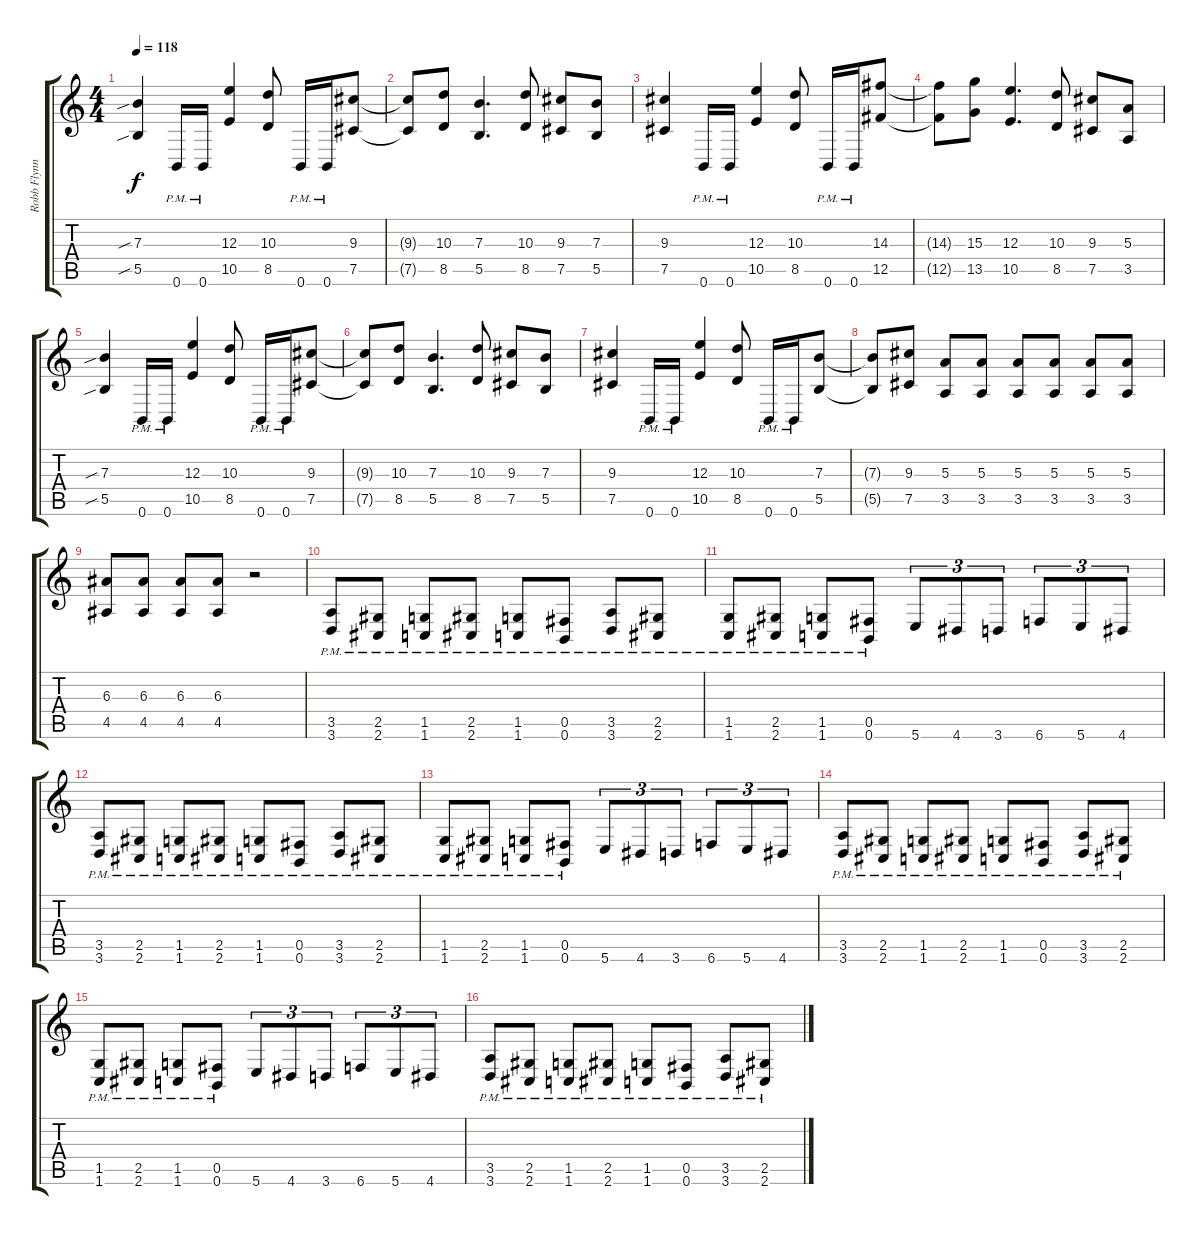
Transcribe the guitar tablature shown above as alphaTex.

\track ("Robb Flynn" "Robb Flynn") {instrument electricguitarclean}
\staff {score tabs}
\tuning (Db4 Ab3 E3 B2 Gb2 B1) {hide}
\ts (4 4)
\tempo 118
\clef g2
\ks c
(7.3{sib} 5.5{sib}).4{dy f} 0.6{pm}.16 0.6{pm}.16 (12.3 10.5).4 (10.3 8.5).8 0.6{pm}.16 0.6{pm}.16 (9.3 7.5).8 |
(9.3{t} 7.5{t}).8 (10.3 8.5).8 (7.3 5.5).4{d} (10.3 8.5).8 (9.3 7.5).8 (7.3 5.5).8 |
(9.3 7.5).4 0.6{pm}.16 0.6{pm}.16 (12.3 10.5).4 (10.3 8.5).8 0.6{pm}.16 0.6{pm}.16 (14.3 12.5).8 |
(14.3{t} 12.5{t}).8 (15.3 13.5).8 (12.3 10.5).4{d} (10.3 8.5).8 (9.3 7.5).8 (5.3 3.5).8 |
(7.3{sib} 5.5{sib}).4{instrument distortionguitar} 0.6{pm}.16 0.6{pm}.16 (12.3 10.5).4 (10.3 8.5).8 0.6{pm}.16 0.6{pm}.16 (9.3 7.5).8 |
(9.3{t} 7.5{t}).8 (10.3 8.5).8 (7.3 5.5).4{d} (10.3 8.5).8 (9.3 7.5).8 (7.3 5.5).8 |
(9.3 7.5).4 0.6{pm}.16 0.6{pm}.16 (12.3 10.5).4 (10.3 8.5).8 0.6{pm}.16 0.6{pm}.16 (7.3 5.5).8 |
(7.3{t} 5.5{t}).8 (9.3 7.5).8 (5.3 3.5).8 (5.3 3.5).8 (5.3 3.5).8 (5.3 3.5).8 (5.3 3.5).8 (5.3 3.5).8 |
(6.3 4.5).8 (6.3 4.5).8 (6.3 4.5).8 (6.3 4.5).8 r.2 |
(3.5{pm} 3.6{pm}).8 (2.5{pm} 2.6{pm}).8 (1.5{pm} 1.6{pm}).8 (2.5{pm} 2.6{pm}).8 (1.5{pm} 1.6{pm}).8 (0.5{pm} 0.6{pm}).8 (3.5{pm} 3.6{pm}).8 (2.5{pm} 2.6{pm}).8 |
(1.5{pm} 1.6{pm}).8 (2.5{pm} 2.6{pm}).8 (1.5{pm} 1.6{pm}).8 (0.5{pm} 0.6{pm}).8 5.6.8{tu (3 2)} 4.6.8{tu (3 2)} 3.6.8{tu (3 2)} 6.6.8{tu (3 2)} 5.6.8{tu (3 2)} 4.6.8{tu (3 2)} |
(3.5{pm} 3.6{pm}).8 (2.5{pm} 2.6{pm}).8 (1.5{pm} 1.6{pm}).8 (2.5{pm} 2.6{pm}).8 (1.5{pm} 1.6{pm}).8 (0.5{pm} 0.6{pm}).8 (3.5{pm} 3.6{pm}).8 (2.5{pm} 2.6{pm}).8 |
(1.5{pm} 1.6{pm}).8 (2.5{pm} 2.6{pm}).8 (1.5{pm} 1.6{pm}).8 (0.5{pm} 0.6{pm}).8 5.6.8{tu (3 2)} 4.6.8{tu (3 2)} 3.6.8{tu (3 2)} 6.6.8{tu (3 2)} 5.6.8{tu (3 2)} 4.6.8{tu (3 2)} |
(3.5{pm} 3.6{pm}).8 (2.5{pm} 2.6{pm}).8 (1.5{pm} 1.6{pm}).8 (2.5{pm} 2.6{pm}).8 (1.5{pm} 1.6{pm}).8 (0.5{pm} 0.6{pm}).8 (3.5{pm} 3.6{pm}).8 (2.5{pm} 2.6{pm}).8 |
(1.5{pm} 1.6{pm}).8 (2.5{pm} 2.6{pm}).8 (1.5{pm} 1.6{pm}).8 (0.5{pm} 0.6{pm}).8 5.6.8{tu (3 2)} 4.6.8{tu (3 2)} 3.6.8{tu (3 2)} 6.6.8{tu (3 2)} 5.6.8{tu (3 2)} 4.6.8{tu (3 2)} |
(3.5{pm} 3.6{pm}).8 (2.5{pm} 2.6{pm}).8 (1.5{pm} 1.6{pm}).8 (2.5{pm} 2.6{pm}).8 (1.5{pm} 1.6{pm}).8 (0.5{pm} 0.6{pm}).8 (3.5{pm} 3.6{pm}).8 (2.5{pm} 2.6{pm}).8
